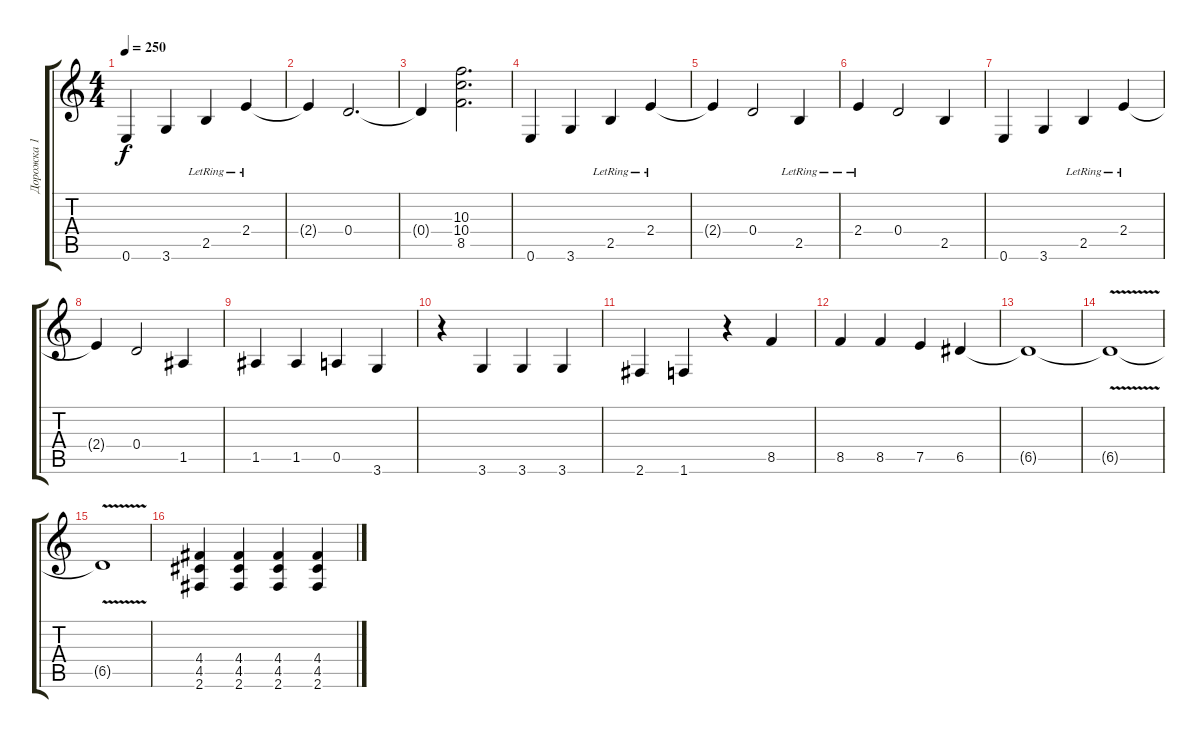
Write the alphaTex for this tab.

\track ("Дорожка 1" "Дорожка 1") {instrument distortionguitar}
\staff {score tabs}
\tuning (E4 B3 G3 D3 A2 E2) {hide}
\ts (4 4)
\tempo 250
\clef g2
\ks c
0.6.4{dy f} 3.6.4 2.5{lr}.4 2.4{lr}.4 |
2.4{t}.4 0.4.2{d} |
0.4{t}.4 (10.3 10.4 8.5).2{d} |
0.6.4 3.6.4 2.5{lr}.4 2.4{lr}.4 |
2.4{t}.4 0.4.2 2.5{lr}.4 |
2.4{lr}.4 0.4.2 2.5.4 |
0.6.4 3.6.4 2.5{lr}.4 2.4{lr}.4 |
2.4{t}.4 0.4.2 1.5.4 |
1.5.4 1.5.4 0.5.4 3.6.4 |
r.4 3.6.4 3.6.4 3.6.4 |
2.6.4 1.6.4 r.4 8.5.4 |
8.5.4 8.5.4 7.5.4 6.5.4 |
6.5{t}.1 |
6.5{v t}.1 |
6.5{t}.1 |
(4.4 4.5 2.6).4 (4.4 4.5 2.6).4 (4.4 4.5 2.6).4 (4.4 4.5 2.6).4
